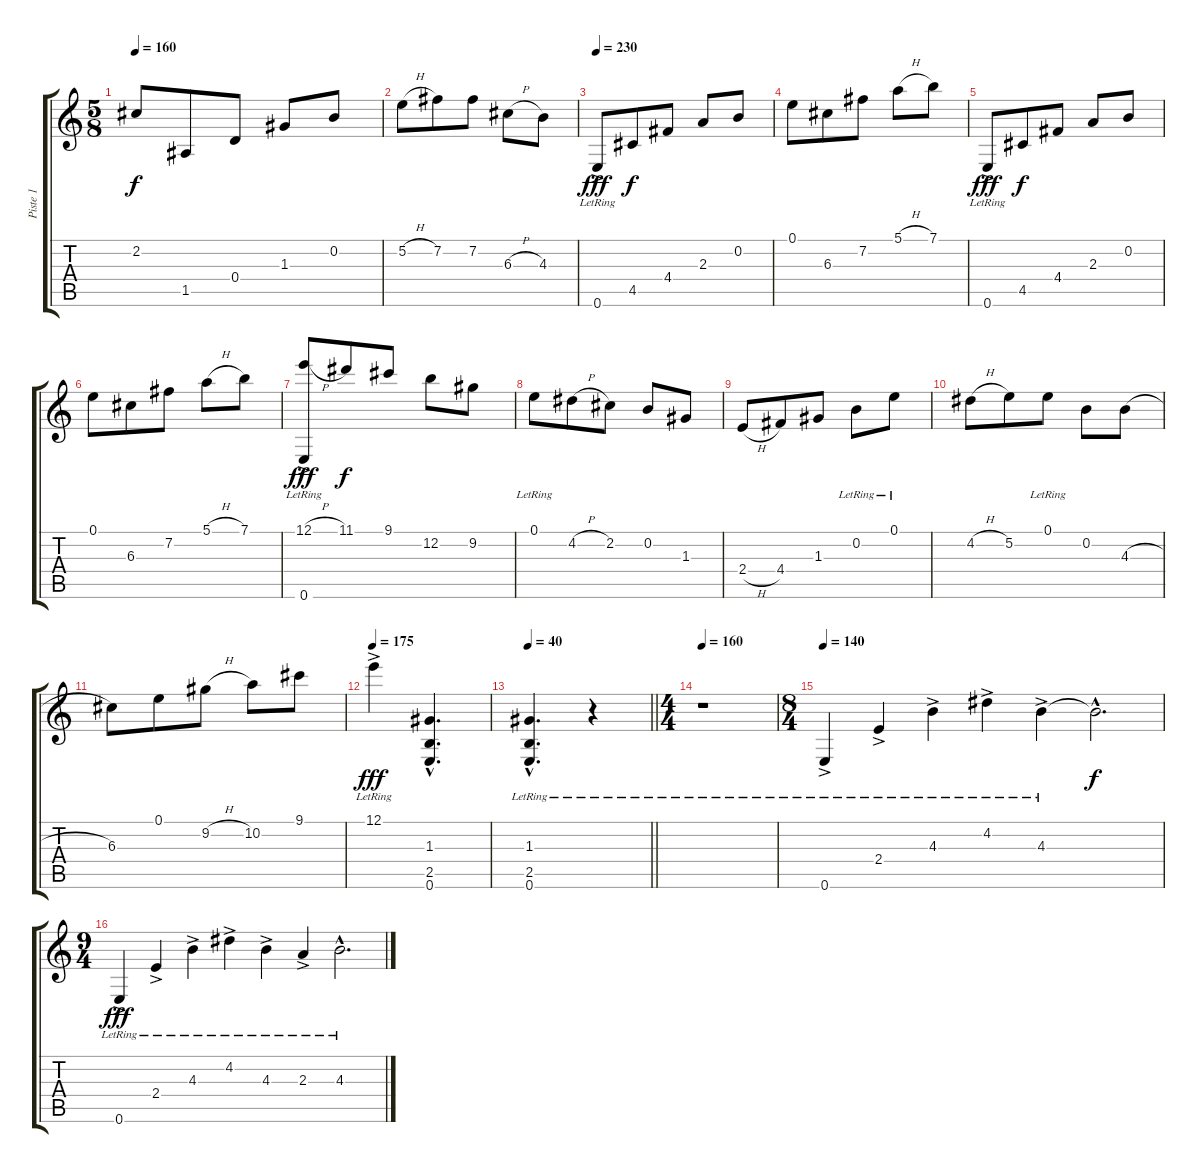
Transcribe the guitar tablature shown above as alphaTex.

\track ("Piste 1" "Piste 1") {instrument acousticguitarnylon}
\staff {score tabs}
\tuning (E4 B3 G3 D3 A2 E2) {hide}
\ts (5 8)
\tempo 160
\clef g2
\ks c
2.2.8{dy f} 1.5.8 0.4.8 1.3.8 0.2.8 |
5.2{h}.8 7.2.8 7.2.8 6.3{h}.8 4.3.8 |
\tempo 230
0.6{ac lr}.8{dy fff} 4.5.8{dy f} 4.4.8 2.3.8 0.2.8 |
0.1.8 6.3.8 7.2.8 5.1{h}.8 7.1.8 |
0.6{ac lr}.8{dy fff} 4.5.8{dy f} 4.4.8 2.3.8 0.2.8 |
0.1.8 6.3.8 7.2.8 5.1{h}.8 7.1.8 |
(12.1{h} 0.6{ac lr}).8{dy fff} 11.1.8{dy f} 9.1.8 12.2.8 9.2.8 |
0.1{lr}.8 4.2{h}.8 2.2.8 0.2.8 1.3.8 |
2.4{h}.8 4.4.8 1.3.8 0.2{lr}.8 0.1{lr}.8 |
4.2{h}.8 5.2.8 0.1{lr}.8 0.2.8 4.3{h}.8 |
6.3.8 0.1.8 9.2{h}.8 10.2.8 9.1.8 |
\tempo 175
12.1{ac lr}.4{dy fff} (1.3{hac} 2.5{hac} 0.6{hac}).4{d} |
\tempo 40
\barLineRight lightlight
(1.3{hac lr} 2.5{hac lr} 0.6{hac lr}).4{d} r.4 |
\ts (4 4)
\tempo 160
r.1 |
\ts (8 4)
\tempo 140
0.6{ac lr}.4 2.4{ac lr}.4 4.3{ac lr}.4 4.2{ac lr}.4 4.3{ac lr}.4 4.3{hac t}.2{d dy f} |
\ts (9 4)
0.6{ac lr}.4{dy fff} 2.4{ac lr}.4 4.3{ac lr}.4 4.2{ac lr}.4 4.3{ac lr}.4 2.3{ac lr}.4 4.3{hac lr}.2{d}
